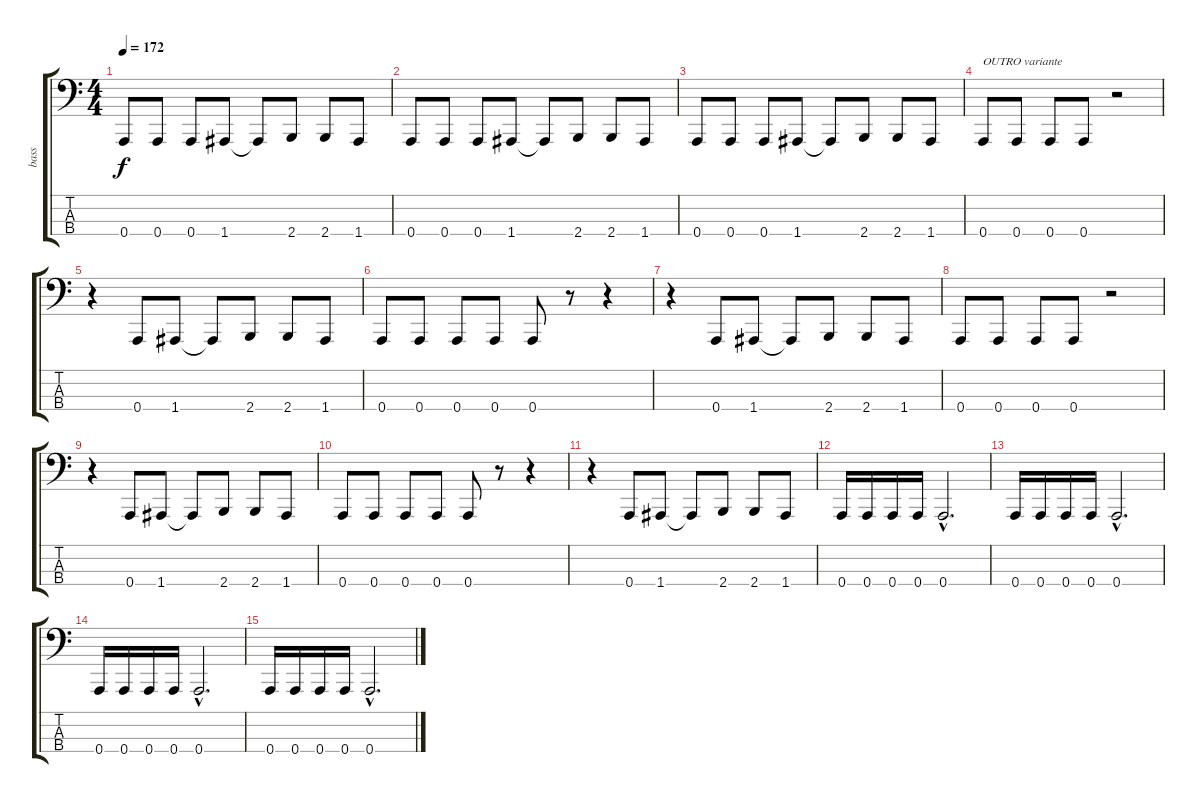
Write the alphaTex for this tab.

\track ("bass" "bass") {instrument slapbass2}
\staff {score tabs}
\tuning (D2 A1 E1 A0) {hide}
\ts (4 4)
\tempo 172
\clef f4
\ks c
0.4.8{dy f} 0.4.8 0.4.8 1.4.8 1.4{t}.8 2.4.8 2.4.8 1.4.8 |
0.4.8 0.4.8 0.4.8 1.4.8 1.4{t}.8 2.4.8 2.4.8 1.4.8 |
0.4.8 0.4.8 0.4.8 1.4.8 1.4{t}.8 2.4.8 2.4.8 1.4.8 |
0.4.8{txt "OUTRO variante"} 0.4.8 0.4.8 0.4.8 r.2 |
r.4 0.4.8 1.4.8 1.4{t}.8 2.4.8 2.4.8 1.4.8 |
0.4.8 0.4.8 0.4.8 0.4.8 0.4.8 r.8 r.4 |
r.4 0.4.8 1.4.8 1.4{t}.8 2.4.8 2.4.8 1.4.8 |
0.4.8 0.4.8 0.4.8 0.4.8 r.2 |
r.4 0.4.8 1.4.8 1.4{t}.8 2.4.8 2.4.8 1.4.8 |
0.4.8 0.4.8 0.4.8 0.4.8 0.4.8 r.8 r.4 |
r.4 0.4.8 1.4.8 1.4{t}.8 2.4.8 2.4.8 1.4.8 |
0.4.16 0.4.16 0.4.16 0.4.16 0.4{hac}.2{d} |
0.4.16 0.4.16 0.4.16 0.4.16 0.4{hac}.2{d} |
0.4.16 0.4.16 0.4.16 0.4.16 0.4{hac}.2{d} |
0.4.16 0.4.16 0.4.16 0.4.16 0.4{hac}.2{d}
